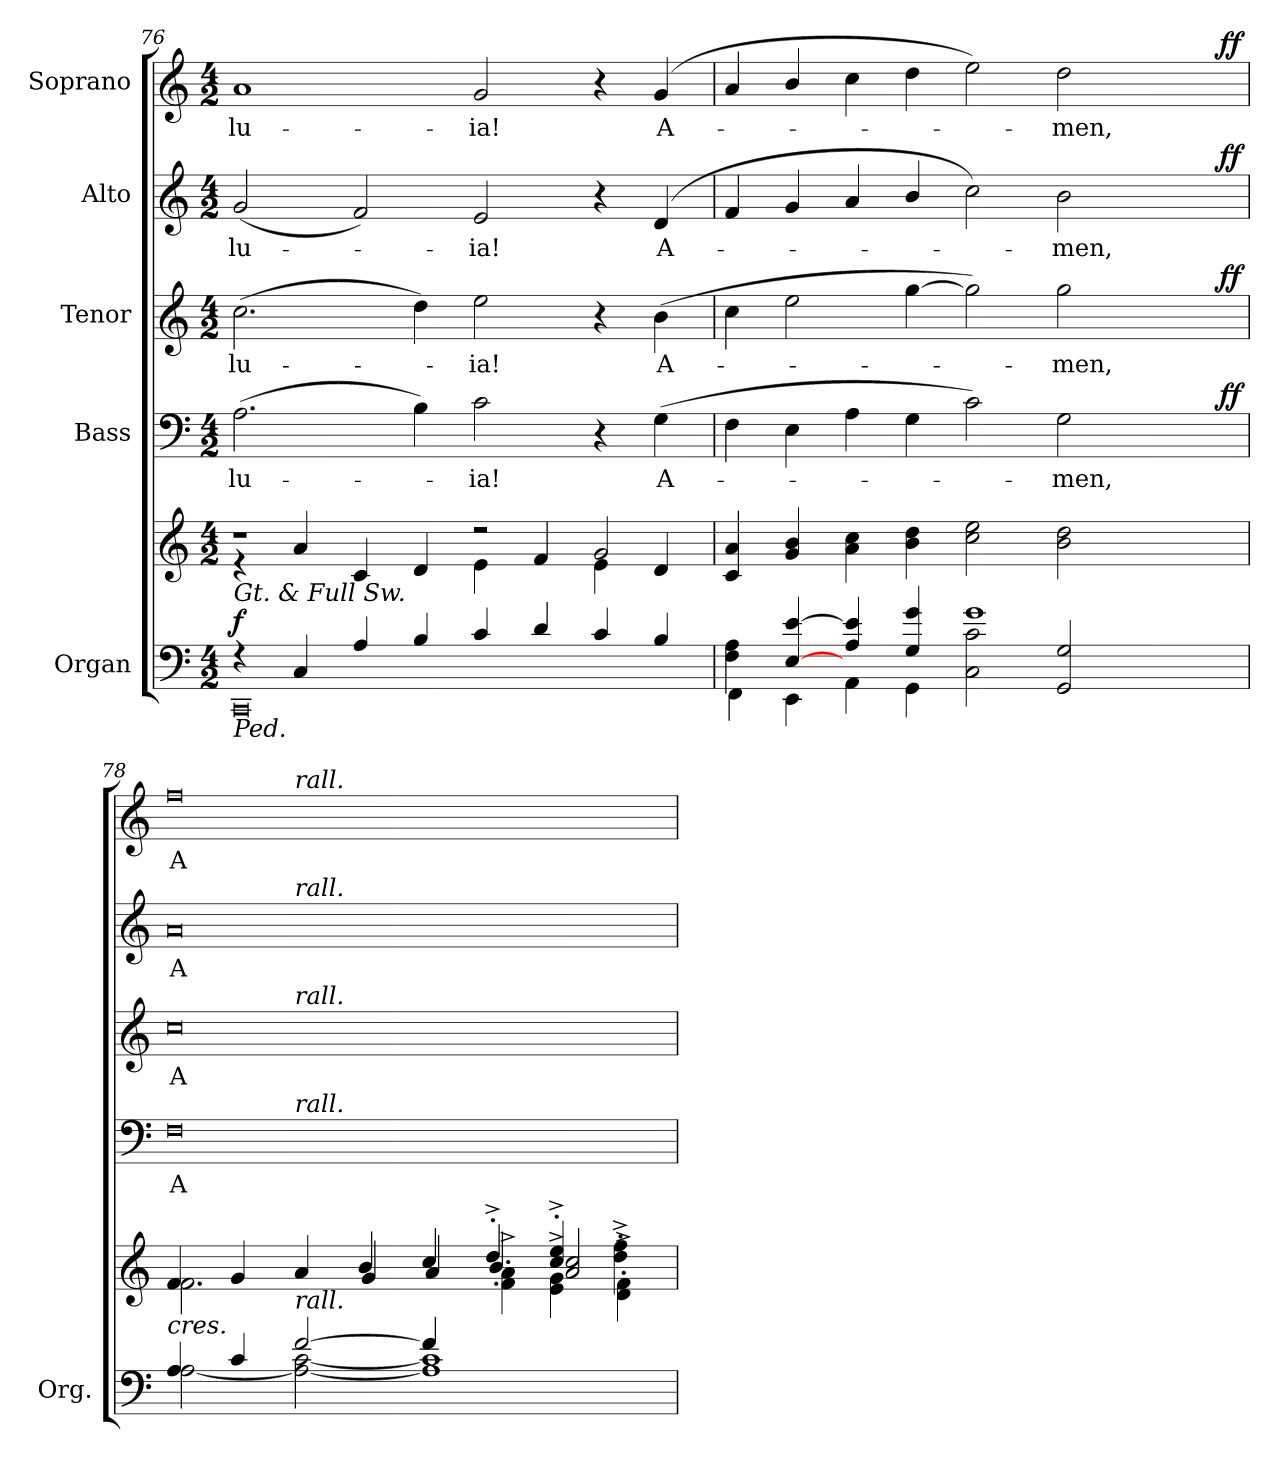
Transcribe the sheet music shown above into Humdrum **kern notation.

**kern	**kern	**dynam	**kern	**text	**dynam	**kern	**text	**dynam	**kern	**text	**dynam	**kern	**text	**dynam
*part5	*part5	*part5	*part4	*part4	*part4	*part3	*part3	*part3	*part2	*part2	*part2	*part1	*part1	*part1
*staff6	*staff5	*staff5/6	*staff4	*staff4	*staff4	*staff3	*staff3	*staff3	*staff2	*staff2	*staff2	*staff1	*staff1	*staff1
*I"Organ	*	*	*I"Bass	*	*	*I"Tenor	*	*	*I"Alto	*	*	*I"Soprano	*	*
*I'Org.	*	*	*	*	*	*	*	*	*	*	*	*	*	*
!!LO:LB:g=z
*clefF4	*clefG2	*	*clefF4	*	*	*clefG2	*	*	*clefG2	*	*	*clefG2	*	*
*	*	*	*	*	*	*ITrd7c12	*	*	*	*	*	*	*	*
*k[]	*k[]	*	*k[]	*	*	*k[]	*	*	*k[]	*	*	*k[]	*	*
*C:	*C:	*	*C:	*	*	*C:	*	*	*C:	*	*	*C:	*	*
*M4/2	*M4/2	*	*M4/2	*	*	*M4/2	*	*	*M4/2	*	*	*M4/2	*	*
=76	=76	=76	=76	=76	=76	=76	=76	=76	=76	=76	=76	=76	=76	=76
*^	*^	*	*	*	*	*	*	*	*	*	*	*	*	*
!	!	!	!	!	!	!LO:LY:b:color=#000000	!	!	!	!	!	!	!	!	!	!
!	!	!	!	!	!	!	!	!	!LO:LY:b:color=#000000	!	!	!	!	!	!	!
!	!	!	!	!	!	!	!	!	!	!	!	!LO:LY:b:color=#000000	!	!	!	!
!	!	!LO:TX:b:i:t=Gt. & Full Sw.	!	!	!	!	!	!	!	!	!	!	!	!	!	!
!LO:TX:b:i:t=Ped.	!	!	!	!	!	!	!	!	!	!	!	!	!	!	!	!
!	!	!	!	!	!	!	!	!	!	!	!	!	!	!	!LO:LY:b:color=#000000	!
4r	0CCi	1r	4r	f	(2.Ai\	-lu-	.	(2.ci\	-lu-	.	(2gi/	-lu-	.	1ai	-lu-	.
4Ci/	.	.	4ai/	.	.	.	.	.	.	.	.	.	.	.	.	.
4Ai/	.	.	4ci/	.	.	.	.	.	.	.	2fi/)	.	.	.	.	.
4Bi/	.	.	4di/	.	4Bi\)	.	.	4di\)	.	.	.	.	.	.	.	.
!	!	!	!	!	!	!LO:LY:b:color=#000000	!	!	!	!	!	!	!	!	!	!
!	!	!	!	!	!	!	!	!	!LO:LY:b:color=#000000	!	!	!	!	!	!	!
!	!	!	!	!	!	!	!	!	!	!	!	!LO:LY:b:color=#000000	!	!	!	!
!	!	!	!	!	!	!	!	!	!	!	!	!	!	!	!LO:LY:b:color=#000000	!
4ci/	.	2r	4ei\	.	2ci\	-ia!	.	2ei\	-ia!	.	2ei/	-ia!	.	2gi/	-ia!	.
4di/	.	.	4fi/	.	.	.	.	.	.	.	.	.	.	.	.	.
4ci/	.	2gi/	4ei\	.	4r	.	.	4r	.	.	4r	.	.	4r	.	.
!	!	!	!	!	!	!LO:LY:b:color=#000000	!	!	!	!	!	!	!	!	!	!
!	!	!	!	!	!	!	!	!	!LO:LY:b:color=#000000	!	!	!	!	!	!	!
!	!	!	!	!	!	!	!	!	!	!	!	!LO:LY:b:color=#000000	!	!	!	!
!	!	!	!	!	!	!	!	!	!	!	!	!	!	!	!LO:LY:b:color=#000000	!
4Bi/	.	.	4di/	.	(4Gi\	A-	.	(4Bi\	A-	.	(4di/	A-	.	(4gi/	A-	.
*	*	*v	*v	*	*	*	*	*	*	*	*	*	*	*	*	*
=77	=77	=77	=77	=77	=77	=77	=77	=77	=77	=77	=77	=77	=77	=77	=77
*	*	*	*	*^	*	*	*^	*	*	*^	*	*	*^	*	*
4Fi\ 4Ai	4FFi\	4ci/ 4ai	.	4Fi\	1ryy	.	.	4ci\	1ryy	.	.	4fi/	1ryy	.	.	4ai/	1ryy	.	.
[4Ei/ [4ei	4EEi\	4gi/ 4bi	.	4Ei\	.	.	.	2ei\	.	.	.	4gi/	.	.	.	4bi/	.	.	.
4Ai/ 4ei]	4AAi\	4ai\ 4cci	.	4Ai\	.	.	.	.	.	.	.	4ai/	.	.	.	4cci\	.	.	.
4Gi/ 4gi	4GGi\	4bi\ 4ddi	.	4Gi\	.	.	.	[4gi\	.	.	.	4bi/	.	.	.	4ddi\	.	.	.
1gi	2Ci\ 2ci	2cci\ 2eei	.	2ci\)	2ryy	.	.	2gi\])	2ryy	.	.	2cci\)	2ryy	.	.	2eei\)	2ryy	.	.
!	!	!	!	!	!	!LO:LY:b:color=#000000	!	!	!	!	!	!	!	!	!	!	!	!	!
!	!	!	!	!	!	!	!	!	!	!LO:LY:b:color=#000000	!	!	!	!	!	!	!	!	!
!	!	!	!	!	!	!	!	!	!	!	!	!	!	!LO:LY:b:color=#000000	!	!	!	!	!
!	!	!	!	!	!	!	!	!	!	!	!	!	!	!	!	!	!	!LO:LY:b:color=#000000	!
.	2GGi/ 2Gi	2bi\ 2ddi	.	2Gi\	4ryy	-men,	.	2gi\	4ryy	-men,	.	2bi\	4ryy	-men,	.	2ddi\	4ryy	-men,	.
.	.	.	.	.	8ryy	.	.	.	8ryy	.	.	.	8ryy	.	.	.	8ryy	.	.
.	.	.	.	.	16ryy	.	.	.	16ryy	.	.	.	16ryy	.	.	.	16ryy	.	.
.	.	.	.	.	32ryy	.	.	.	32ryy	.	.	.	32ryy	.	.	.	32ryy	.	.
.	.	.	.	.	64ryy	.	.	.	64ryy	.	.	.	64ryy	.	.	.	64ryy	.	.
.	.	.	.	.	128...ryy	.	.	.	128...ryy	.	.	.	128...ryy	.	.	.	128...ryy	.	.
.	.	.	.	.	1024ryy	.	ff	.	1024ryy	.	ff	.	1024ryy	.	ff	.	1024ryy	.	ff
=78	=78	=78	=78	=78	=78	=78	=78	=78	=78	=78	=78	=78	=78	=78	=78	=78	=78	=78	=78
*	*	*^	*	*	*	*	*	*	*	*	*	*	*	*	*	*	*	*	*
*	*	*	*^	*	*	*	*	*	*	*	*	*	*	*	*	*	*	*	*	*
!	!	!	!	!	!	!	!	!LO:LY:b:color=#000000	!	!	!	!	!	!	!	!	!	!	!	!	!
!	!	!	!	!	!	!	!	!	!	!	!	!LO:LY:b:color=#000000	!	!	!	!	!	!	!	!	!
!	!	!	!	!	!	!	!	!	!	!	!	!	!	!	!	!LO:LY:b:color=#000000	!	!	!	!	!
!	!	!LO:TX:b:i:t=cres.	!	!	!	!	!	!	!	!	!	!	!	!	!	!	!	!	!	!	!
!	!	!	!	!	!	!	!	!	!	!	!	!	!	!	!	!	!	!	!	!LO:LY:b:color=#000000	!
4Ai/	[2Ai\	4fi/	2.fi\	4ryy	.	0Fi	2ryy	A-	.	0ci	2ryy	A-	.	0ai	2ryy	A-	.	0ffi	2ryy	A-	.
*	*	*	*v	*v	*	*	*	*	*	*	*	*	*	*	*	*	*	*	*	*	*
4ci/	.	4gi/	.	.	.	.	.	.	.	.	.	.	.	.	.	.	.	.	.	.
!	!	!	!	!	!	!	!	!	!	!	!	!	!	!	!	!	!	!LO:TX:a:i:t=rall.	!	!
!	!	!	!	!	!	!	!	!	!	!	!	!	!	!LO:TX:a:i:t=rall.	!	!	!	!	!	!
!	!	!	!	!	!	!	!	!	!	!LO:TX:a:i:t=rall.	!	!	!	!	!	!	!	!	!	!
!	!	!	!	!	!	!LO:TX:a:i:t=rall.	!	!	!	!	!	!	!	!	!	!	!	!	!	!
!	!	!LO:TX:b:i:t=rall.	!	!	!	!	!	!	!	!	!	!	!	!	!	!	!	!	!	!
[2fi/	2Ai\_ [2ci	4ai/	.	.	.	1.ryy	.	.	.	1.ryy	.	.	.	1.ryy	.	.	.	1.ryy	.	.
.	.	4bi/	4gi/	.	.	.	.	.	.	.	.	.	.	.	.	.	.	.	.	.
4fi/]	1Ai] 1ci]	4cci/	4ai/	.	.	.	.	.	.	.	.	.	.	.	.	.	.	.	.	.
*	*	*	*^	*	*	*	*	*	*	*	*	*	*	*	*	*	*	*	*	*
2.ryy	.	4dd'^i/	4b'i/	4fi\'^ 4ai'^	.	.	.	.	.	.	.	.	.	.	.	.	.	.	.	.	.
.	.	4cci/'^ 4eei'^	2ai/ 2cci	4ei\'^ 4gi'^	.	.	.	.	.	.	.	.	.	.	.	.	.	.	.	.	.
.	.	4ddi\'^ 4ffi'^	.	4di\'^ 4fi'^	.	.	.	.	.	.	.	.	.	.	.	.	.	.	.	.	.
*v	*v	*	*	*	*	*v	*v	*	*	*v	*v	*	*	*v	*v	*	*	*v	*v	*	*
*	*v	*v	*v	*	*	*	*	*	*	*	*	*	*	*	*	*
=	=	=	=	=	=	=	=	=	=	=	=	=	=	=
*-	*-	*-	*-	*-	*-	*-	*-	*-	*-	*-	*-	*-	*-	*-
